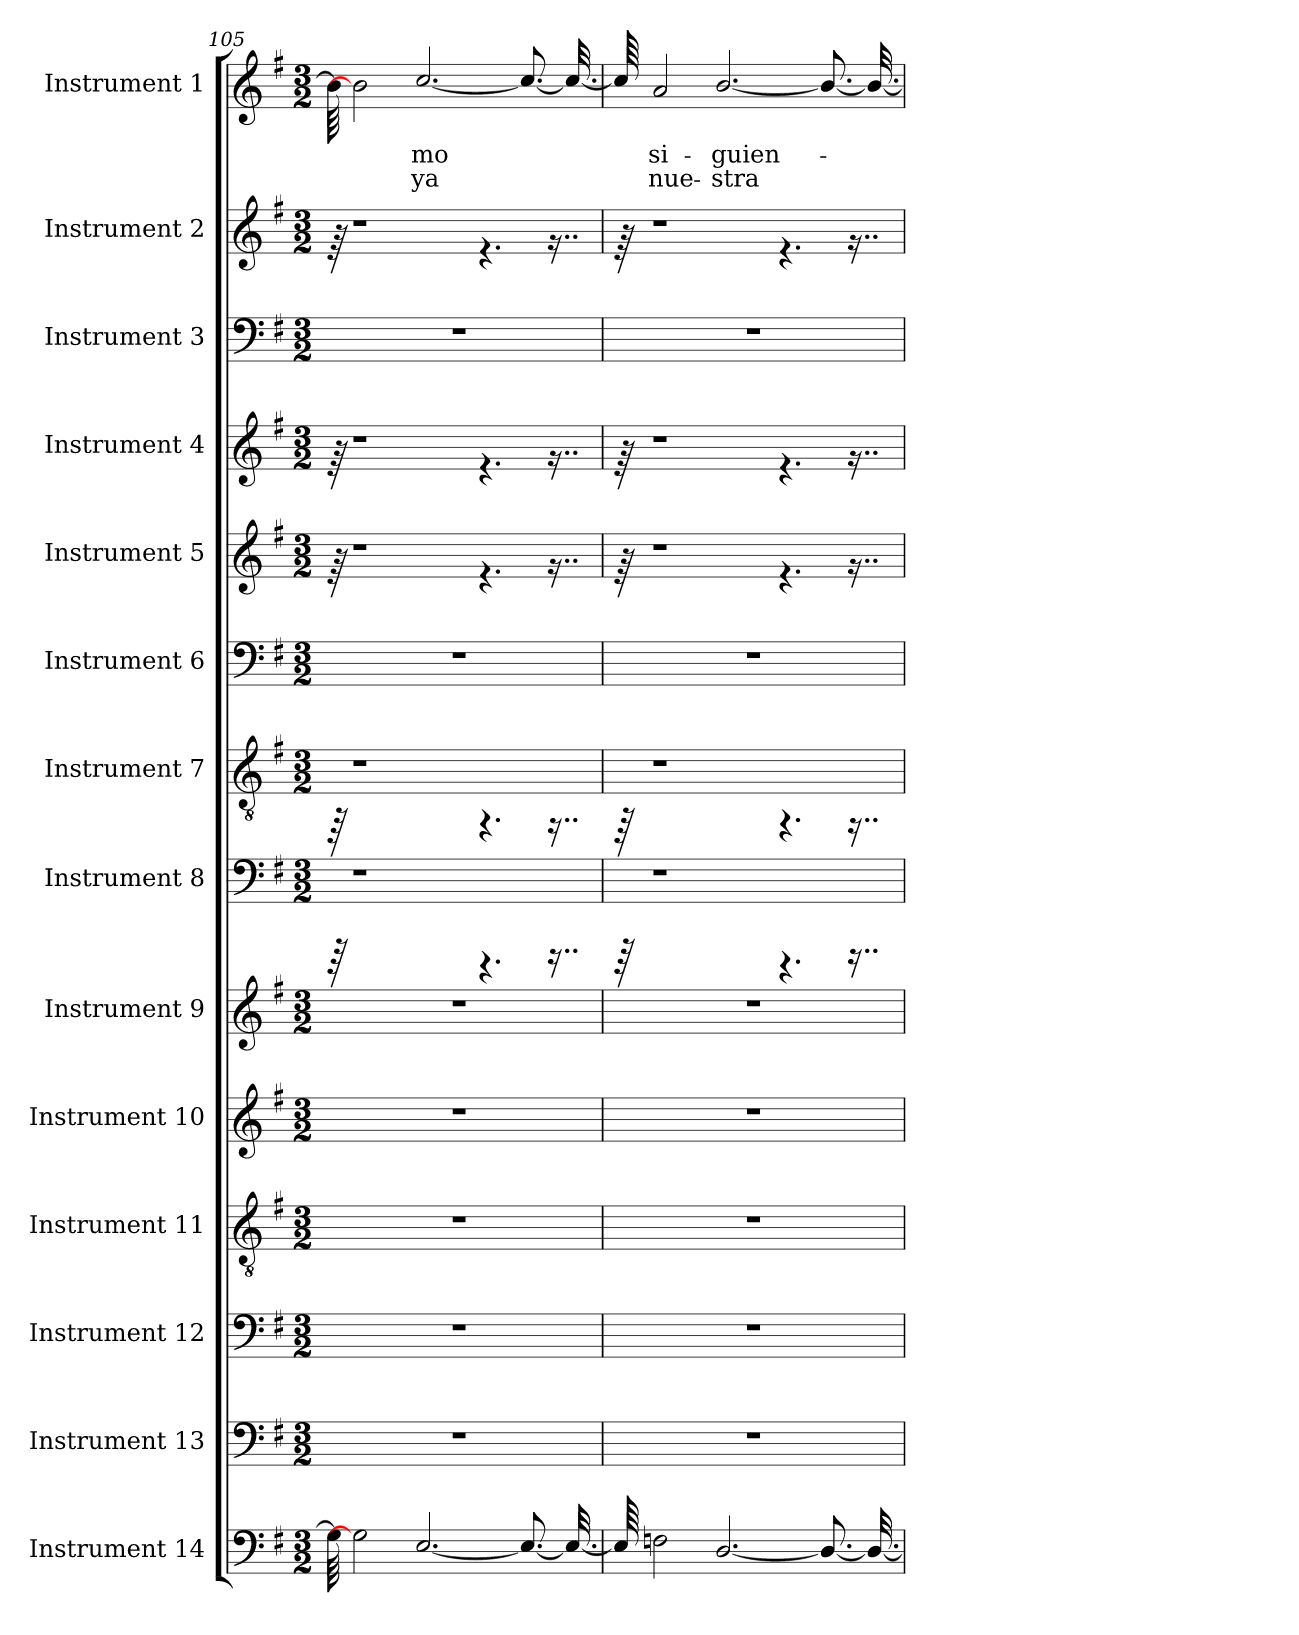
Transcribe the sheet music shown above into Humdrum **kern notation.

**kern	**kern	**kern	**kern	**kern	**kern	**kern	**kern	**kern	**kern	**kern	**kern	**kern	**kern	**text	**text
*part14	*part13	*part12	*part11	*part10	*part9	*part8	*part7	*part6	*part5	*part4	*part3	*part2	*part1	*part1	*part1
*staff14	*staff13	*staff12	*staff11	*staff10	*staff9	*staff8	*staff7	*staff6	*staff5	*staff4	*staff3	*staff2	*staff1	*staff1	*staff1
*I"Instrument 14	*I"Instrument 13	*I"Instrument 12	*I"Instrument 11	*I"Instrument 10	*I"Instrument 9	*I"Instrument 8	*I"Instrument 7	*I"Instrument 6	*I"Instrument 5	*I"Instrument 4	*I"Instrument 3	*I"Instrument 2	*I"Instrument 1	*	*
*clefF4	*clefF4	*clefF4	*clefGv2	*clefG2	*clefG2	*clefF4	*clefGv2	*clefF4	*clefG2	*clefG2	*clefF4	*clefG2	*clefG2	*	*
*k[f#]	*k[f#]	*k[f#]	*k[f#]	*k[f#]	*k[f#]	*k[f#]	*k[f#]	*k[f#]	*k[f#]	*k[f#]	*k[f#]	*k[f#]	*k[f#]	*	*
*G:	*G:	*G:	*G:	*G:	*G:	*G:	*G:	*G:	*G:	*G:	*G:	*G:	*G:	*	*
*M3/2	*M3/2	*M3/2	*M3/2	*M3/2	*M3/2	*M3/2	*M3/2	*M3/2	*M3/2	*M3/2	*M3/2	*M3/2	*M3/2	*	*
=105	=105	=105	=105	=105	=105	=105	=105	=105	=105	=105	=105	=105	=105	=105	=105
64G\]	1.r	1.r	1.r	1.r	1.r	64rCCC	64rFF	1.r	64rf	64rf	1.r	64rf	64b\]	.	.
!	!	!	!	!	!	!	!	!	!	!	!	!	!	!LO:LY:b:cj	!LO:LY:b:cj
2G\]	.	.	.	.	.	1r	1r	.	1r	1r	.	1r	2b\]	--	-
!	!	!	!	!	!	!	!	!	!	!	!	!	!	!LO:LY:b:cj	!LO:LY:b:cj
[<2.E/	.	.	.	.	.	.	.	.	.	.	.	.	[<2.cc/	mo	ya
.	.	.	.	.	.	4.rCCC	4.rFF	.	4.rf	4.rf	.	4.rf	.	.	.
8.E/_<	.	.	.	.	.	.	.	.	.	.	.	.	8.cc/_<	.	.
.	.	.	.	.	.	16..rCCC	16..rFF	.	16..rf	16..rf	.	16..rf	.	.	.
32.E/_<	.	.	.	.	.	.	.	.	.	.	.	.	32.cc/_<	.	.
=106	=106	=106	=106	=106	=106	=106	=106	=106	=106	=106	=106	=106	=106	=106	=106
64E/]	1.r	1.r	1.r	1.r	1.r	64rCCC	64rFF	1.r	64rf	64rf	1.r	64rf	64cc/]	.	.
!	!	!	!	!	!	!	!	!	!	!	!	!	!	!LO:LY:b:cj	!LO:LY:b:cj
2Fn\	.	.	.	.	.	1r	1r	.	1r	1r	.	1r	2a/	si-	-nue-
!	!	!	!	!	!	!	!	!	!	!	!	!	!	!LO:LY:b:cj	!LO:LY:b:cj
[<2.D/	.	.	.	.	.	.	.	.	.	.	.	.	[<2.b/	-guien-	-stra
.	.	.	.	.	.	4.rCCC	4.rFF	.	4.rf	4.rf	.	4.rf	.	.	.
8.D/_<	.	.	.	.	.	.	.	.	.	.	.	.	8.b/_<	.	.
.	.	.	.	.	.	16..rCCC	16..rFF	.	16..rf	16..rf	.	16..rf	.	.	.
32.D/_<	.	.	.	.	.	.	.	.	.	.	.	.	32.b/_<	.	.
=	=	=	=	=	=	=	=	=	=	=	=	=	=	=	=
*-	*-	*-	*-	*-	*-	*-	*-	*-	*-	*-	*-	*-	*-	*-	*-
